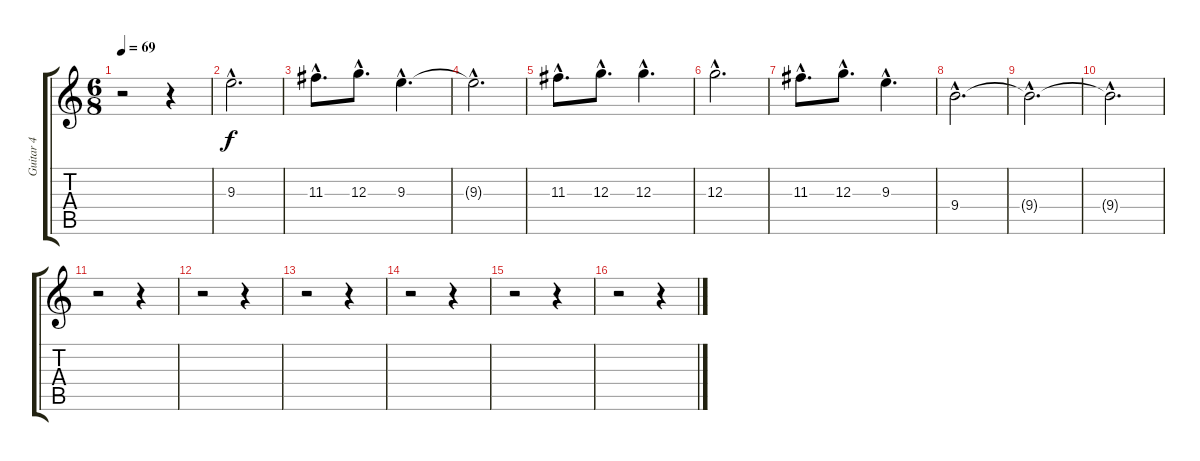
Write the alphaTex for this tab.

\track ("Guitar 4" "Guitar 4") {instrument distortionguitar}
\staff {score tabs}
\tuning (E4 B3 G3 D3 A2 E2) {hide}
\ts (6 8)
\tempo 69
\clef g2
\ks c
r.2{dy f} r.4 |
9.3{hac}.2{d} |
11.3{hac}.8{d} 12.3{hac}.8{d} 9.3{hac}.4{d} |
9.3{hac t}.2{d} |
11.3{hac}.8{d} 12.3{hac}.8{d} 12.3{hac}.4{d} |
12.3{hac}.2{d} |
11.3{hac}.8{d} 12.3{hac}.8{d} 9.3{hac}.4{d} |
9.4{hac}.2{d} |
9.4{hac t}.2{d} |
9.4{hac t}.2{d} |
r.2 r.4 |
r.2 r.4 |
r.2 r.4 |
r.2 r.4 |
r.2 r.4 |
r.2 r.4
